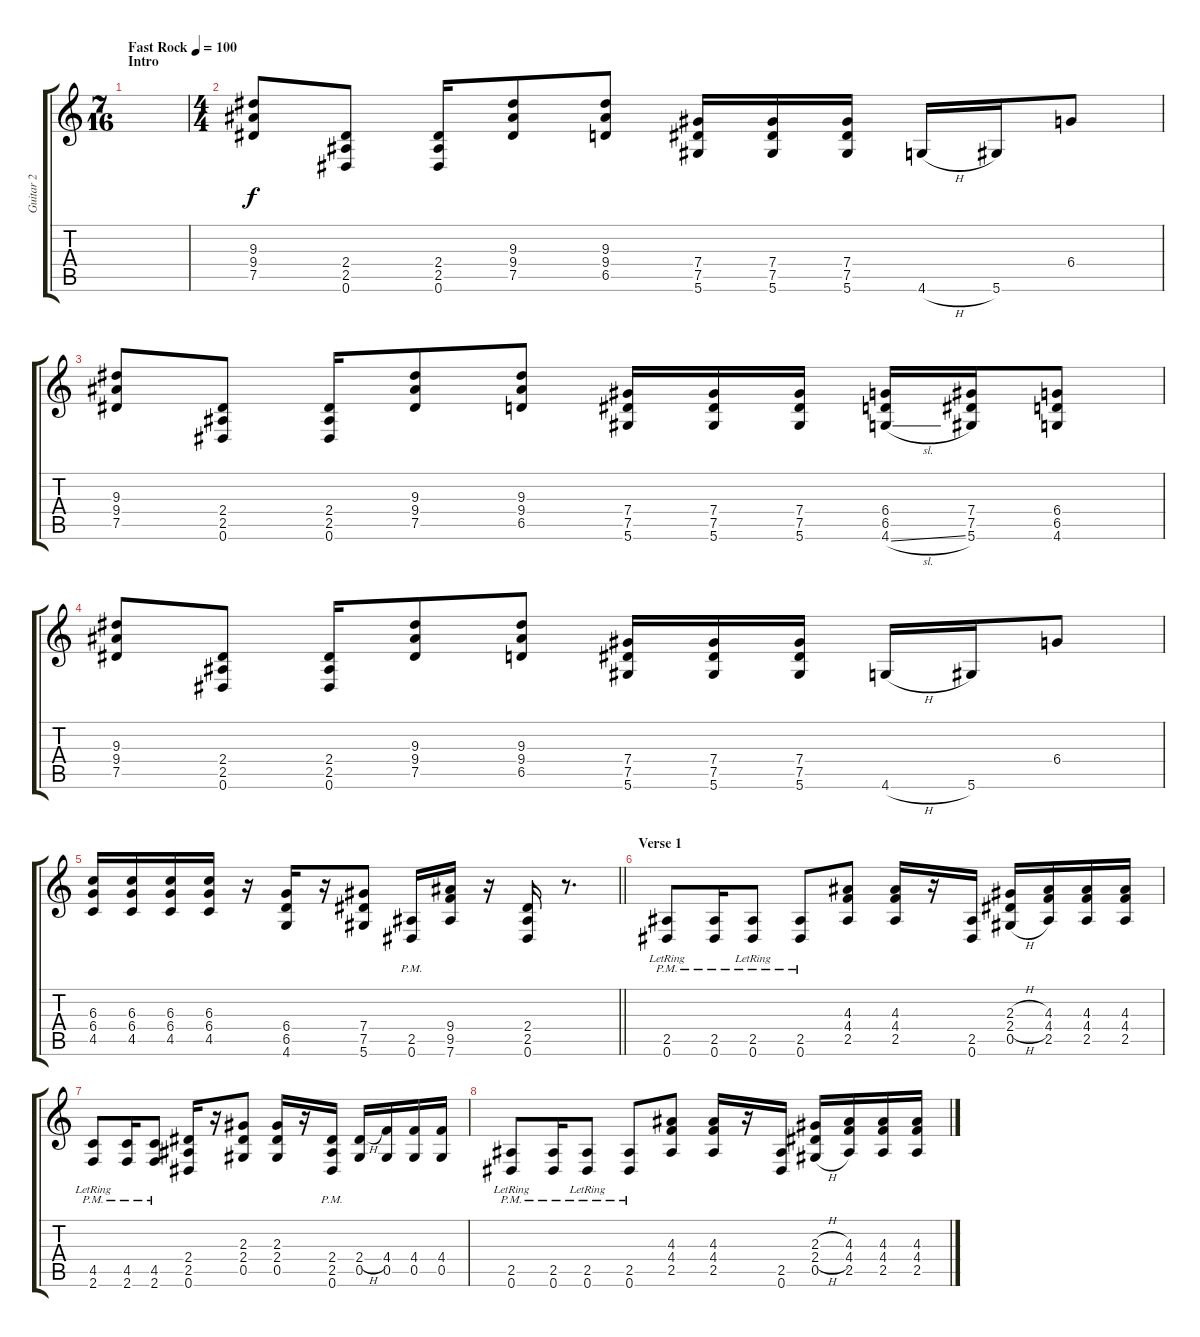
\track ("Guitar 2" "Guitar 2") {instrument distortionguitar}
\staff {score tabs}
\tuning (Eb4 Bb3 Gb3 Db3 Ab2 Eb2) {hide}
\ts (7 16)
\section ("" "Intro")
\tempo (100 "Fast Rock")
\clef g2
\ks c
|
\ts (4 4)
(9.3 9.4 7.5).8 (2.4 2.5 0.6).8 (2.4 2.5 0.6).16 (9.3 9.4 7.5).8 (9.3 9.4 6.5).8 (7.4 7.5 5.6).16 (7.4 7.5 5.6).16 (7.4 7.5 5.6).16 4.6{h}.16 5.6.16 6.4.8 |
(9.3 9.4 7.5).8 (2.4 2.5 0.6).8 (2.4 2.5 0.6).16 (9.3 9.4 7.5).8 (9.3 9.4 6.5).8 (7.4 7.5 5.6).16 (7.4 7.5 5.6).16 (7.4 7.5 5.6).16 (6.4 6.5 4.6{sl}).16 (7.4 7.5 5.6).16 (6.4 6.5 4.6).8 |
(9.3 9.4 7.5).8 (2.4 2.5 0.6).8 (2.4 2.5 0.6).16 (9.3 9.4 7.5).8 (9.3 9.4 6.5).8 (7.4 7.5 5.6).16 (7.4 7.5 5.6).16 (7.4 7.5 5.6).16 4.6{h}.16 5.6.16 6.4.8 |
\barLineRight lightlight
(6.3 6.4 4.5).16 (6.3 6.4 4.5).16 (6.3 6.4 4.5).16 (6.3 6.4 4.5).16 r.16 (6.4 6.5 4.6).16 r.16 (7.4 7.5 5.6).8 (2.5{pm} 0.6{pm}).16 (9.4 9.5 7.6).16 r.16 (2.4 2.5 0.6).16 r.8{d} |
\section ("" "Verse 1")
(2.5{pm} 0.6{pm lr}).8 (2.5{pm} 0.6{pm}).16 (2.5{pm} 0.6{pm lr}).8 (2.5{pm} 0.6{pm}).8 (4.3 4.4 2.5).8 (4.3 4.4 2.5).16 r.16 (2.5 0.6).16 (2.3{h} 2.4{h} 0.5{h}).16 (4.3 4.4 2.5).16 (4.3 4.4 2.5).16 (4.3 4.4 2.5).16 |
(4.5{pm} 2.6{pm lr}).8 (4.5{pm} 2.6{pm}).16 (4.5{pm} 2.6{pm}).8 (2.4 2.5 0.6).16 r.16 (2.3 2.4 0.5).8 (2.3 2.4 0.5).16 r.16 (2.4{pm} 2.5{pm} 0.6).16 (2.4{h} 0.5).16 (4.4 0.5).16 (4.4 0.5).16 (4.4 0.5).16 |
(2.5{pm} 0.6{pm lr}).8 (2.5{pm} 0.6{pm}).16 (2.5{pm} 0.6{pm lr}).8 (2.5{pm} 0.6{pm}).8 (4.3 4.4 2.5).8 (4.3 4.4 2.5).16 r.16 (2.5 0.6).16 (2.3{h} 2.4{h} 0.5{h}).16 (4.3 4.4 2.5).16 (4.3 4.4 2.5).16 (4.3 4.4 2.5).16
